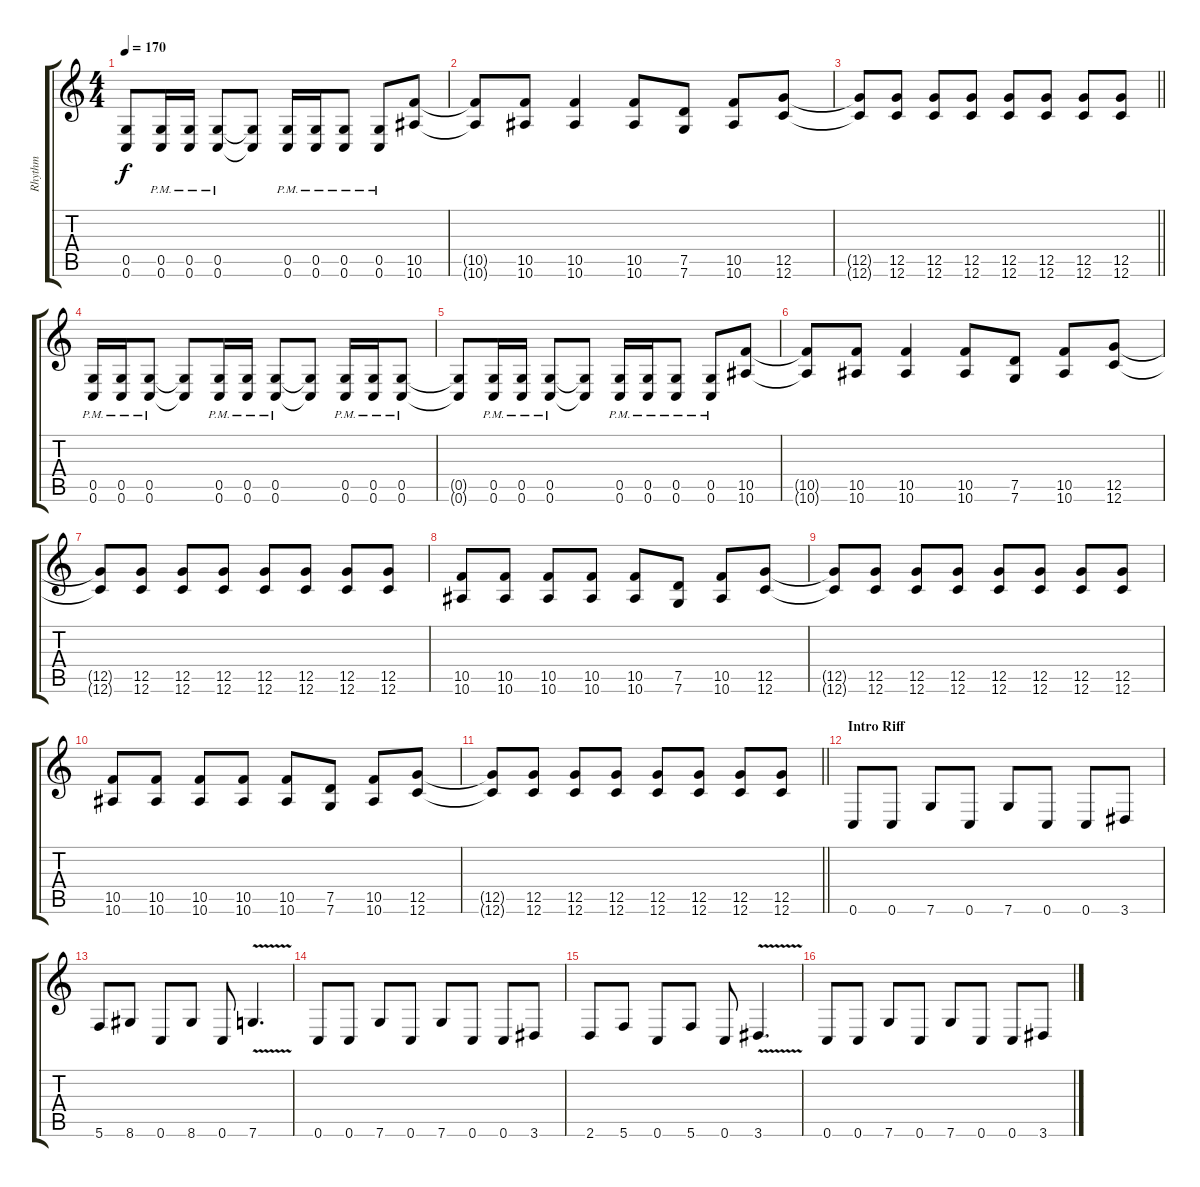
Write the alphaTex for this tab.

\track ("Rhythm" "Rhythm") {instrument distortionguitar}
\staff {score tabs}
\tuning (D4 A3 F3 C3 G2 C2) {hide}
\ts (4 4)
\tempo 170
\clef g2
\ks c
(0.5{t} 0.6{t}).8{dy f} (0.5{pm} 0.6{pm}).16 (0.5{pm} 0.6{pm}).16 (0.5{pm} 0.6{pm}).8 (0.5{t} 0.6{t}).8 (0.5{pm} 0.6{pm}).16 (0.5{pm} 0.6{pm}).16 (0.5{pm} 0.6{pm}).8 (0.5{pm} 0.6{pm}).8 (10.5 10.6).8 |
(10.5{t} 10.6{t}).8 (10.5 10.6).8 (10.5 10.6).4 (10.5 10.6).8 (7.5 7.6).8 (10.5 10.6).8 (12.5 12.6).8 |
\barLineRight lightlight
(12.5{t} 12.6{t}).8 (12.5 12.6).8 (12.5 12.6).8 (12.5 12.6).8 (12.5 12.6).8 (12.5 12.6).8 (12.5 12.6).8 (12.5 12.6).8 |
(0.5{pm} 0.6{pm}).16 (0.5{pm} 0.6{pm}).16 (0.5{pm} 0.6{pm}).8 (0.5{t} 0.6{t}).8 (0.5{pm} 0.6{pm}).16 (0.5{pm} 0.6{pm}).16 (0.5{pm} 0.6{pm}).8 (0.5{t} 0.6{t}).8 (0.5{pm} 0.6{pm}).16 (0.5{pm} 0.6{pm}).16 (0.5{pm} 0.6{pm}).8 |
(0.5{t} 0.6{t}).8 (0.5{pm} 0.6{pm}).16 (0.5{pm} 0.6{pm}).16 (0.5{pm} 0.6{pm}).8 (0.5{t} 0.6{t}).8 (0.5{pm} 0.6{pm}).16 (0.5{pm} 0.6{pm}).16 (0.5{pm} 0.6{pm}).8 (0.5{pm} 0.6{pm}).8 (10.5 10.6).8 |
(10.5{t} 10.6{t}).8 (10.5 10.6).8 (10.5 10.6).4 (10.5 10.6).8 (7.5 7.6).8 (10.5 10.6).8 (12.5 12.6).8 |
(12.5{t} 12.6{t}).8 (12.5 12.6).8 (12.5 12.6).8 (12.5 12.6).8 (12.5 12.6).8 (12.5 12.6).8 (12.5 12.6).8 (12.5 12.6).8 |
(10.5 10.6).8 (10.5 10.6).8 (10.5 10.6).8 (10.5 10.6).8 (10.5 10.6).8 (7.5 7.6).8 (10.5 10.6).8 (12.5 12.6).8 |
(12.5{t} 12.6{t}).8 (12.5 12.6).8 (12.5 12.6).8 (12.5 12.6).8 (12.5 12.6).8 (12.5 12.6).8 (12.5 12.6).8 (12.5 12.6).8 |
(10.5 10.6).8 (10.5 10.6).8 (10.5 10.6).8 (10.5 10.6).8 (10.5 10.6).8 (7.5 7.6).8 (10.5 10.6).8 (12.5 12.6).8 |
\barLineRight lightlight
(12.5{t} 12.6{t}).8 (12.5 12.6).8 (12.5 12.6).8 (12.5 12.6).8 (12.5 12.6).8 (12.5 12.6).8 (12.5 12.6).8 (12.5 12.6).8 |
\section ("" "Intro Riff")
0.6.8 0.6.8 7.6.8 0.6.8 7.6.8 0.6.8 0.6.8 3.6.8 |
5.6.8 8.6.8 0.6.8 8.6.8 0.6.8 7.6{v}.4{d} |
0.6.8 0.6.8 7.6.8 0.6.8 7.6.8 0.6.8 0.6.8 3.6.8 |
2.6.8 5.6.8 0.6.8 5.6.8 0.6.8 3.6{v}.4{d} |
0.6.8 0.6.8 7.6.8 0.6.8 7.6.8 0.6.8 0.6.8 3.6.8
